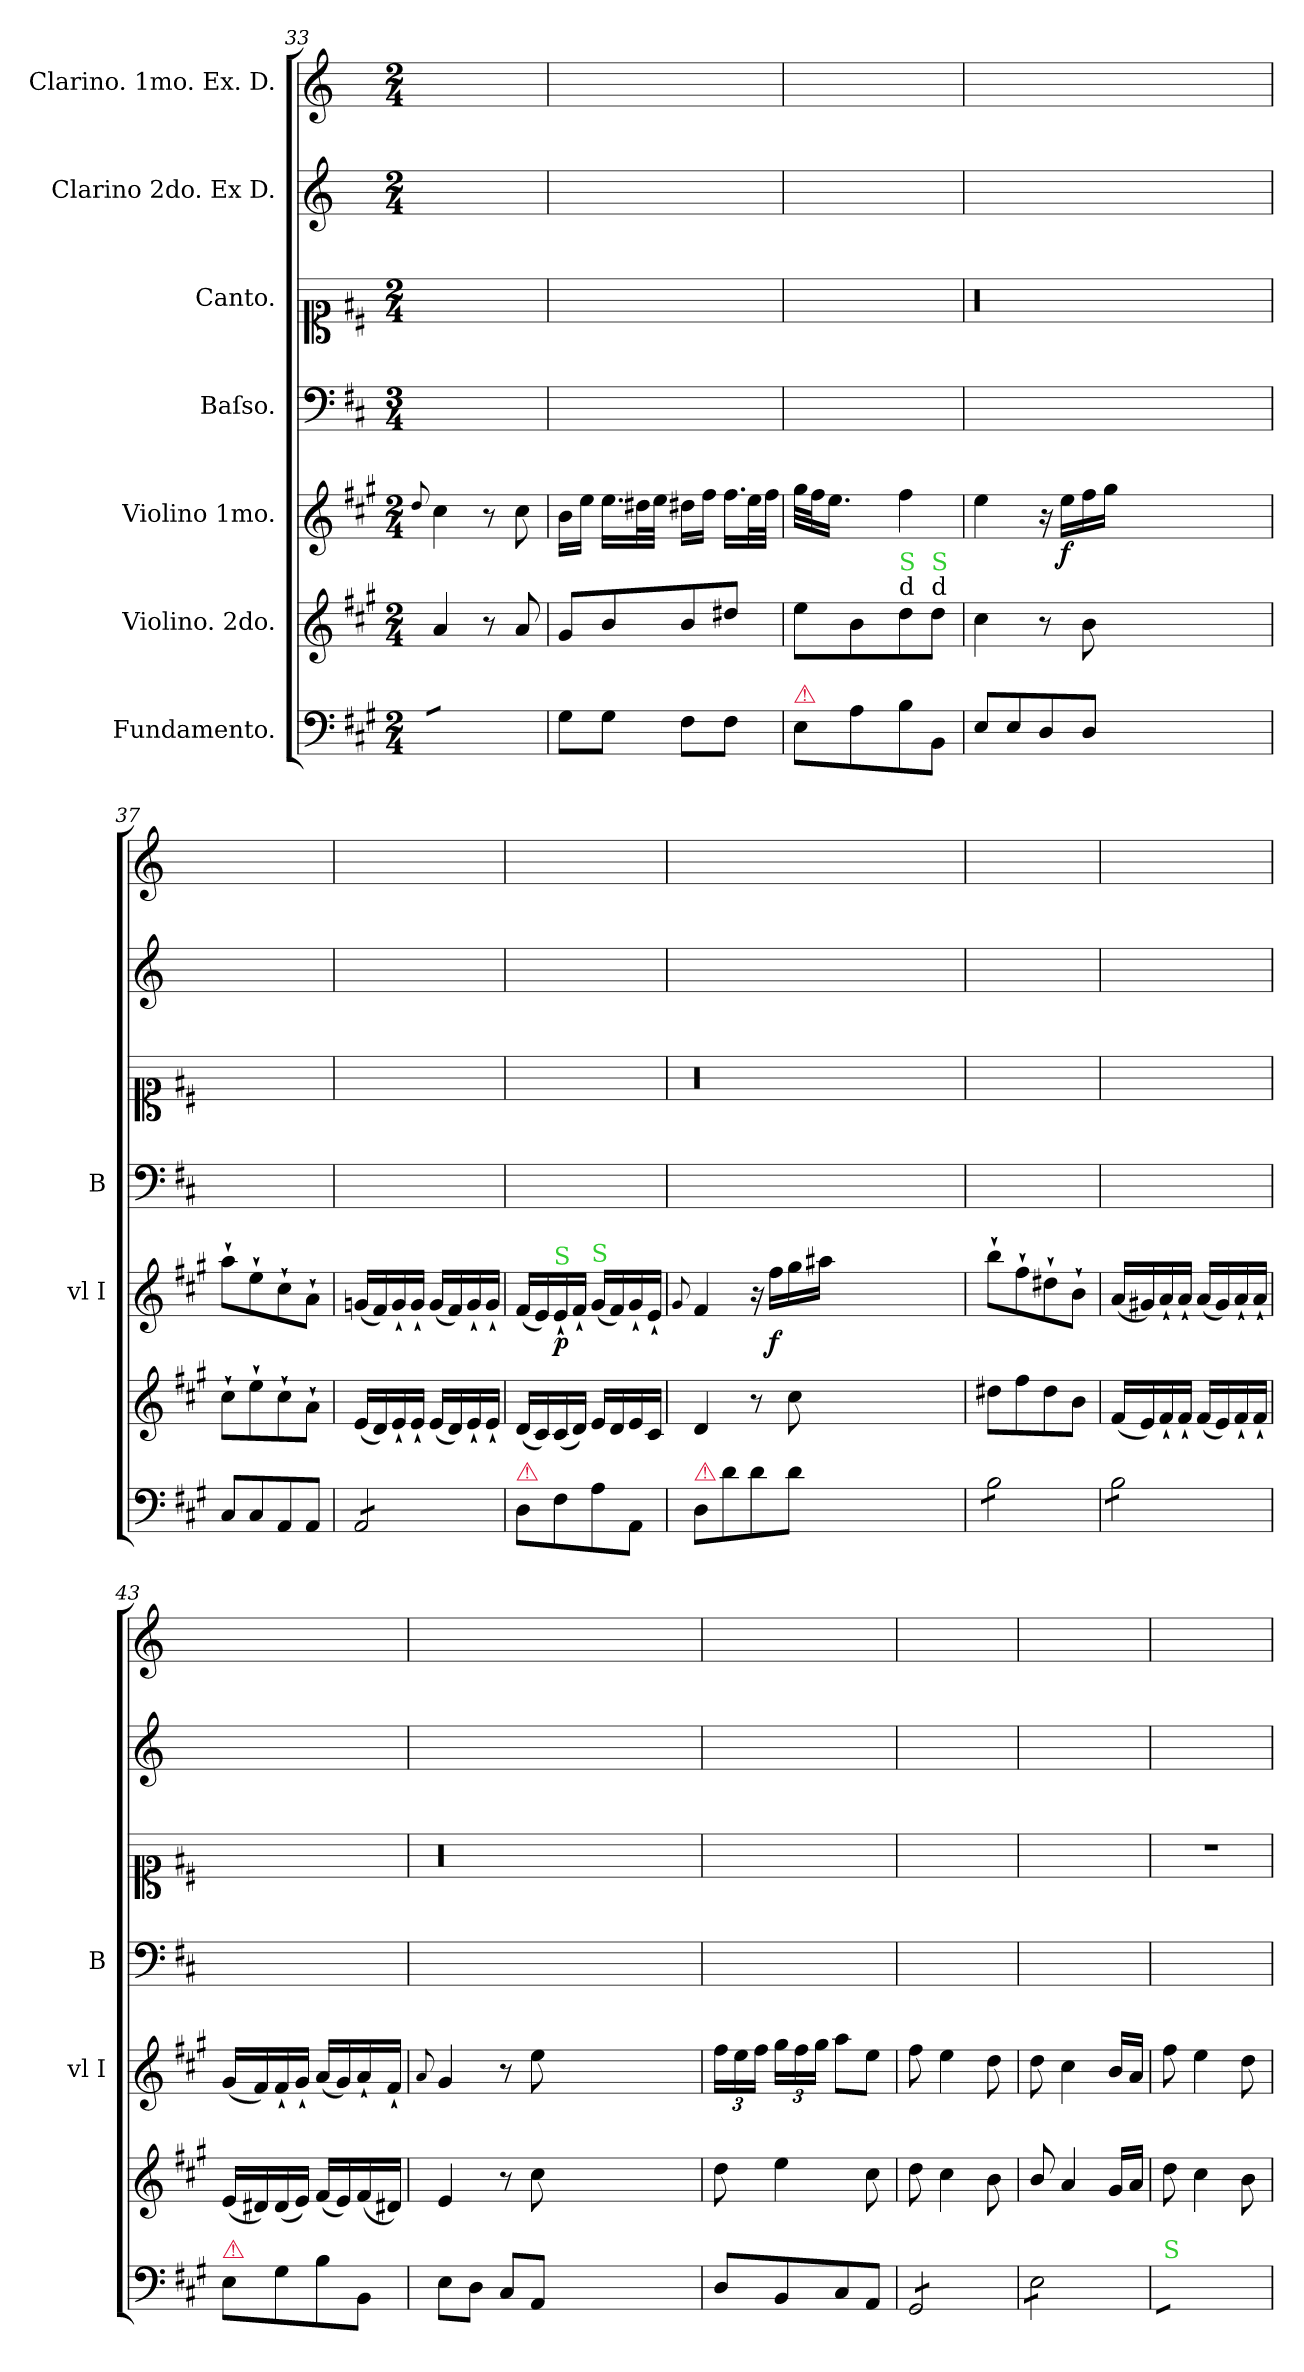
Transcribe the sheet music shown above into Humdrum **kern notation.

**kern	**kern	**kern	**dynam	**kern	**kern	**kern	**kern
*part7	*part6	*part5	*part5	*part4	*part3	*part2	*part1
*staff7	*staff6	*staff5	*staff5	*staff4	*staff3	*staff2	*staff1
*I"Fundamento.	*I"Violino. 2do.	*I"Violino 1mo.	*	*I"Baſso.	*I"Canto.	*I"Clarino 2do. Ex D.	*I"Clarino. 1mo. Ex. D.
*	*	*I'vl I	*	*I'B	*	*	*
*clefF4	*clefG2	*clefG2	*	*clefF4	*clefC1	*clefG2	*clefG2
*	*	*	*	*	*	*ITrd-1c-2	*ITrd-1c-2
*k[f#c#g#]	*k[f#c#g#]	*k[f#c#g#]	*	*k[f#c#]	*k[f#c#]	*k[f#c#]	*k[f#c#]
*M2/4	*M2/4	*M2/4	*	*M3/4	*M2/4	*M2/4	*M2/4
=33	=33	=33	=33	=33	=33	=33	=33
.	.	8qqdd/	.	.	.	.	.
*tremolo	*	*	*	*	*	*	*
8A\yyL	4a/	4cc#\	.	2ryy	2ryy	2ryy	2ryy
8A\yy	.	.	.	.	.	.	.
8A\yy	8r	8r	.	.	.	.	.
8A\yyJ	8a/	8cc#\	.	.	.	.	.
*Xtremolo	*	*	*	*	*	*	*
=34	=34	=34	=34	=34	=34	=34	=34
8G#\L	8g#/L	16b\LL	.	2ryy	2ryy	2ryy	2ryy
.	.	16ee\JJ	.	.	.	.	.
*	*	*Xtuplet	*	*	*	*	*
8G#\J	8b/	20.ee\LL	.	.	.	.	.
.	.	40dd#X\L	.	.	.	.	.
.	.	40ee\JJJ	.	.	.	.	.
8F#\L	8b/	16dd#X\LL	.	.	.	.	.
.	.	16ff#\JJ	.	.	.	.	.
8F#\J	8dd#X/J	20.ff#\LL	.	.	.	.	.
.	.	40ee\L	.	.	.	.	.
.	.	40ff#\JJJ	.	.	.	.	.
=35	=35	=35	=35	=35	=35	=35	=35
!LO:TX:a:color=crimson:t=⚠	!	!	!	!	!	!	!
8E\L	8ee\L	32gg#\LLL	.	2ryy	2ryy	2ryy	2ryy
.	.	32ff#\J	.	.	.	.	.
.	.	16.ee\JJ	.	.	.	.	.
8A\	8b\	.	.	.	.	.	.
.	.	32ryy	.	.	.	.	.
.	.	16ryy	.	.	.	.	.
!	!LO:TX:a:t=d	!	!	!	!	!	!
!	!LO:TX:a:color=limegreen:t=S	!	!	!	!	!	!
8B\	8dd\	4ff#\	.	.	.	.	.
!	!LO:TX:a:t=d	!	!	!	!	!	!
!	!LO:TX:a:color=limegreen:t=S	!	!	!	!	!	!
8BB/J	8dd\J	.	.	.	.	.	.
=36	=36	=36	=36	=36	=36	=36	=36
!	!	!	!	!	!LO:N:vis=00	!	!
8E/L	4cc#\	4ee\	.	2ryy	0r	2ryy	2ryy
8E/	.	.	.	.	.	.	.
8D/	8r	16r	.	.	.	.	.
!	!	!	!LO:DY:b	!	!	!	!
.	.	16ee\LL	f	.	.	.	.
8D/J	8b\	16ff#\	.	.	.	.	.
.	.	16gg#\JJ	.	.	.	.	.
1.ryy	1.ryy	1.ryy	.	1.ryy	.	1.ryy	1.ryy
=37	=37	=37	=37	=37	=37	=37	=37
8C#/L	8cc#`\L	8aa`\L	.	2ryy	2ryy	2ryy	2ryy
8C#/	8ee`\	8ee`\	.	.	.	.	.
8AA/	8cc#`\	8cc#`\	.	.	.	.	.
8AA/J	8a`\J	8a`\J	.	.	.	.	.
=38	=38	=38	=38	=38	=38	=38	=38
*tremolo	*	*	*	*	*	*	*
8AA/L	(16e/LL	(16gn/LL	.	2ryy	2ryy	2ryy	2ryy
.	16d/)	16f#/)	.	.	.	.	.
8AA/	16e`/	16g`/	.	.	.	.	.
.	16e`/JJ	16g`/JJ	.	.	.	.	.
8AA/	(16e/LL	(16g/LL	.	.	.	.	.
.	16d/)	16f#/)	.	.	.	.	.
8AA/J	16e`/	16g`/	.	.	.	.	.
*Xtremolo	*	*	*	*	*	*	*
.	16e`/JJ	16g`/JJ	.	.	.	.	.
=39	=39	=39	=39	=39	=39	=39	=39
!LO:TX:a:color=crimson:t=⚠	!	!	!	!	!	!	!
8D\L	(16d/LL	(16f#/LL	.	2ryy	2ryy	2ryy	2ryy
.	16c#/)	16e/)	.	.	.	.	.
!	!	!LO:TX:a:color=limegreen:t=S	!	!	!	!	!
!	!	!	!LO:DY:b	!	!	!	!
8F#\	(16c#/	16e`/	p	.	.	.	.
.	16d/JJ)	16f#`/JJ	.	.	.	.	.
!	!	!LO:TX:a:color=limegreen:t=S	!	!	!	!	!
8A\	16e/LL	(16g#/LL	.	.	.	.	.
.	16d/	16f#/)	.	.	.	.	.
8AA/J	16e/	16g#`/	.	.	.	.	.
.	16c#/JJ	16e`/JJ	.	.	.	.	.
=40	=40	=40	=40	=40	=40	=40	=40
.	.	8qqg#/	.	.	.	.	.
!LO:TX:a:color=crimson:t=⚠	!	!	!	!	!	!	!
!	!	!	!	!	!LO:N:vis=00	!	!
8D/L	4d/	4f#/	.	2ryy	0r	2ryy	2ryy
8d\	.	.	.	.	.	.	.
8d\	8r	16r	.	.	.	.	.
!	!	!	!LO:DY:b	!	!	!	!
.	.	16ff#\LL	f	.	.	.	.
8d\J	8cc#\	16gg#\	.	.	.	.	.
.	.	16aa#X\JJ	.	.	.	.	.
1.ryy	1.ryy	1.ryy	.	1.ryy	.	1.ryy	1.ryy
=41	=41	=41	=41	=41	=41	=41	=41
*tremolo	*	*	*	*	*	*	*
8B\L	8dd#X\L	8bb`\L	.	2ryy	2ryy	2ryy	2ryy
8B\	8ff#\	8ff#`\	.	.	.	.	.
8B\	8dd#\	8dd#X`\	.	.	.	.	.
8B\J	8b\J	8b`\J	.	.	.	.	.
=42	=42	=42	=42	=42	=42	=42	=42
8B\L	(16f#/LL	(16a/LL	.	2ryy	2ryy	2ryy	2ryy
.	16e/)	16g#X/)	.	.	.	.	.
8B\	16f#`/	16a`/	.	.	.	.	.
.	16f#`/JJ	16a`/JJ	.	.	.	.	.
8B\	(16f#/LL	(16a/LL	.	.	.	.	.
.	16e/)	16g#/)	.	.	.	.	.
8B\J	16f#`/	16a`/	.	.	.	.	.
*Xtremolo	*	*	*	*	*	*	*
.	16f#`/JJ	16a`/JJ	.	.	.	.	.
=43	=43	=43	=43	=43	=43	=43	=43
!LO:TX:a:color=crimson:t=⚠	!	!	!	!	!	!	!
8E\L	(16e/LL	(16g#/LL	.	2ryy	2ryy	2ryy	2ryy
.	16d#X/)	16f#/)	.	.	.	.	.
8G#\	(16d#/	16f#`/	.	.	.	.	.
.	16e/JJ)	16g#`/JJ	.	.	.	.	.
8B\	(16f#/LL	(16a/LL	.	.	.	.	.
.	16e/)	16g#/)	.	.	.	.	.
8BB/J	(16f#/	16a`/	.	.	.	.	.
.	16d#X/JJ)	16f#`/JJ	.	.	.	.	.
=44	=44	=44	=44	=44	=44	=44	=44
.	.	8qqa/	.	.	.	.	.
!	!	!	!	!	!LO:N:vis=00	!	!
8E\L	4e/	4g#/	.	2ryy	0r	2ryy	2ryy
8D\J	.	.	.	.	.	.	.
8C#/L	8r	8r	.	.	.	.	.
8AA/J	8cc#\	8ee\	.	.	.	.	.
1.ryy	1.ryy	1.ryy	.	1.ryy	.	1.ryy	1.ryy
=45	=45	=45	=45	=45	=45	=45	=45
*	*	*tuplet	*	*	*	*	*
8D/L	8dd\	24ff#\LL	.	2ryy	2ryy	2ryy	2ryy
.	.	24ee\	.	.	.	.	.
.	.	24ff#\JJ	.	.	.	.	.
8BB/	4ee\	24gg#\LL	.	.	.	.	.
.	.	24ff#\	.	.	.	.	.
.	.	24gg#\JJ	.	.	.	.	.
8C#/	.	8aa\L	.	.	.	.	.
8AA/J	8cc#\	8ee\J	.	.	.	.	.
=46	=46	=46	=46	=46	=46	=46	=46
*tremolo	*	*	*	*	*	*	*
8GG#/L	8dd\	8ff#\	.	2ryy	2ryy	2ryy	2ryy
8GG#/	4cc#\	4ee\	.	.	.	.	.
8GG#/	.	.	.	.	.	.	.
8GG#/J	8b\	8dd\	.	.	.	.	.
=47	=47	=47	=47	=47	=47	=47	=47
8E\L	8b/	8dd\	.	2ryy	2ryy	2ryy	2ryy
8E\	4a/	4cc#\	.	.	.	.	.
8E\	.	.	.	.	.	.	.
8E\J	16g#/LL	16b/LL	.	.	.	.	.
.	16a/JJ	16a/JJ	.	.	.	.	.
=48	=48	=48	=48	=48	=48	=48	=48
!LO:TX:a:color=limegreen:t=S	!	!	!	!	!	!	!
!	!	!	!	!	!LO:N:vis=0	!	!
8GG#/yyL	8dd\	8ff#\	.	2ryy	2r	2ryy	2ryy
8GG#/yy	4cc#\	4ee\	.	.	.	.	.
8GG#/yy	.	.	.	.	.	.	.
8GG#/yyJ	8b\	8dd\	.	.	.	.	.
*Xtremolo	*	*	*	*	*	*	*
=	=	=	=	=	=	=	=
*-	*-	*-	*-	*-	*-	*-	*-
